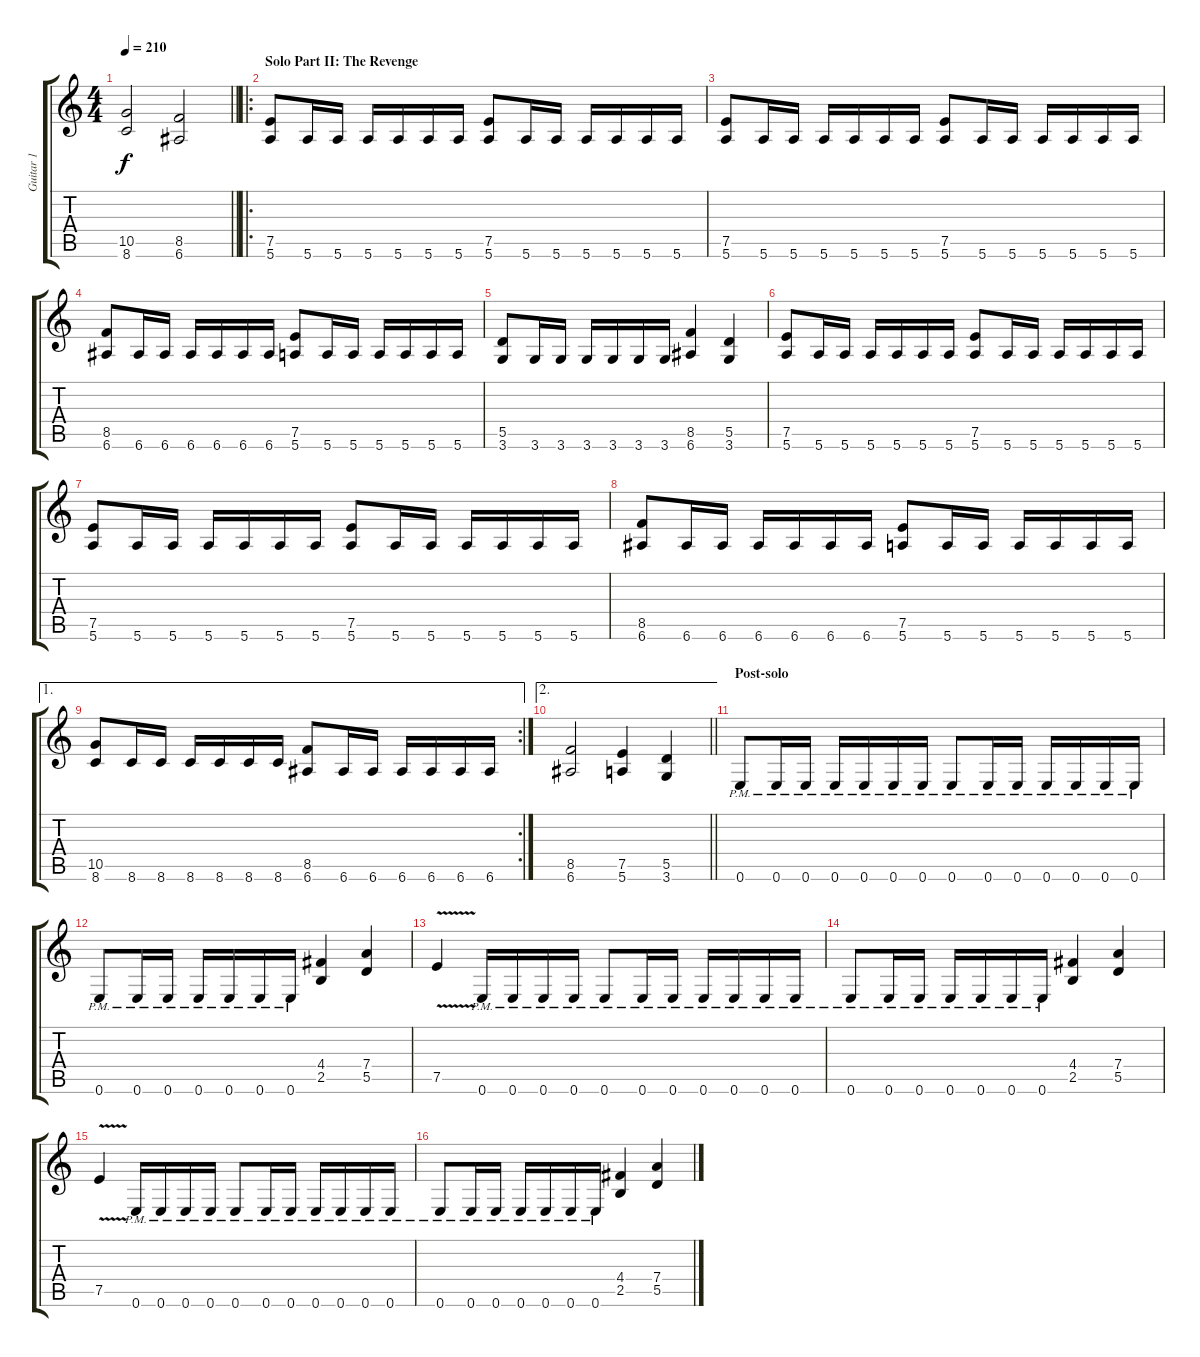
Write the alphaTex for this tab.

\track ("Guitar 1" "Guitar 1") {instrument distortionguitar}
\staff {score tabs}
\tuning (E4 B3 G3 D3 A2 E2) {hide}
\ts (4 4)
\tempo 210
\clef g2
\barLineRight lightlight
\ks c
(10.5 8.6).2{dy f} (8.5 6.6).2 |
\ro
\section ("" "Solo Part II: The Revenge")
(7.5 5.6).8 5.6.16 5.6.16 5.6.16 5.6.16 5.6.16 5.6.16 (7.5 5.6).8 5.6.16 5.6.16 5.6.16 5.6.16 5.6.16 5.6.16 |
(7.5 5.6).8 5.6.16 5.6.16 5.6.16 5.6.16 5.6.16 5.6.16 (7.5 5.6).8 5.6.16 5.6.16 5.6.16 5.6.16 5.6.16 5.6.16 |
(8.5 6.6).8 6.6.16 6.6.16 6.6.16 6.6.16 6.6.16 6.6.16 (7.5 5.6).8 5.6.16 5.6.16 5.6.16 5.6.16 5.6.16 5.6.16 |
(5.5 3.6).8 3.6.16 3.6.16 3.6.16 3.6.16 3.6.16 3.6.16 (8.5 6.6).4 (5.5 3.6).4 |
(7.5 5.6).8 5.6.16 5.6.16 5.6.16 5.6.16 5.6.16 5.6.16 (7.5 5.6).8 5.6.16 5.6.16 5.6.16 5.6.16 5.6.16 5.6.16 |
(7.5 5.6).8 5.6.16 5.6.16 5.6.16 5.6.16 5.6.16 5.6.16 (7.5 5.6).8 5.6.16 5.6.16 5.6.16 5.6.16 5.6.16 5.6.16 |
(8.5 6.6).8 6.6.16 6.6.16 6.6.16 6.6.16 6.6.16 6.6.16 (7.5 5.6).8 5.6.16 5.6.16 5.6.16 5.6.16 5.6.16 5.6.16 |
\ae 1
\rc 2
(10.5 8.6).8 8.6.16 8.6.16 8.6.16 8.6.16 8.6.16 8.6.16 (8.5 6.6).8 6.6.16 6.6.16 6.6.16 6.6.16 6.6.16 6.6.16 |
\ae 2
\barLineRight lightlight
(8.5 6.6).2 (7.5 5.6).4 (5.5 3.6).4 |
\section ("" "Post-solo")
0.6{pm}.8 0.6{pm}.16 0.6{pm}.16 0.6{pm}.16 0.6{pm}.16 0.6{pm}.16 0.6{pm}.16 0.6{pm}.8 0.6{pm}.16 0.6{pm}.16 0.6{pm}.16 0.6{pm}.16 0.6{pm}.16 0.6{pm}.16 |
0.6{pm}.8 0.6{pm}.16 0.6{pm}.16 0.6{pm}.16 0.6{pm}.16 0.6{pm}.16 0.6{pm}.16 (4.4 2.5).4 (7.4 5.5).4 |
7.5{v}.4 0.6{pm}.16 0.6{pm}.16 0.6{pm}.16 0.6{pm}.16 0.6{pm}.8 0.6{pm}.16 0.6{pm}.16 0.6{pm}.16 0.6{pm}.16 0.6{pm}.16 0.6{pm}.16 |
0.6{pm}.8 0.6{pm}.16 0.6{pm}.16 0.6{pm}.16 0.6{pm}.16 0.6{pm}.16 0.6{pm}.16 (4.4 2.5).4 (7.4 5.5).4 |
7.5{v}.4 0.6{pm}.16 0.6{pm}.16 0.6{pm}.16 0.6{pm}.16 0.6{pm}.8 0.6{pm}.16 0.6{pm}.16 0.6{pm}.16 0.6{pm}.16 0.6{pm}.16 0.6{pm}.16 |
0.6{pm}.8 0.6{pm}.16 0.6{pm}.16 0.6{pm}.16 0.6{pm}.16 0.6{pm}.16 0.6{pm}.16 (4.4 2.5).4 (7.4 5.5).4
